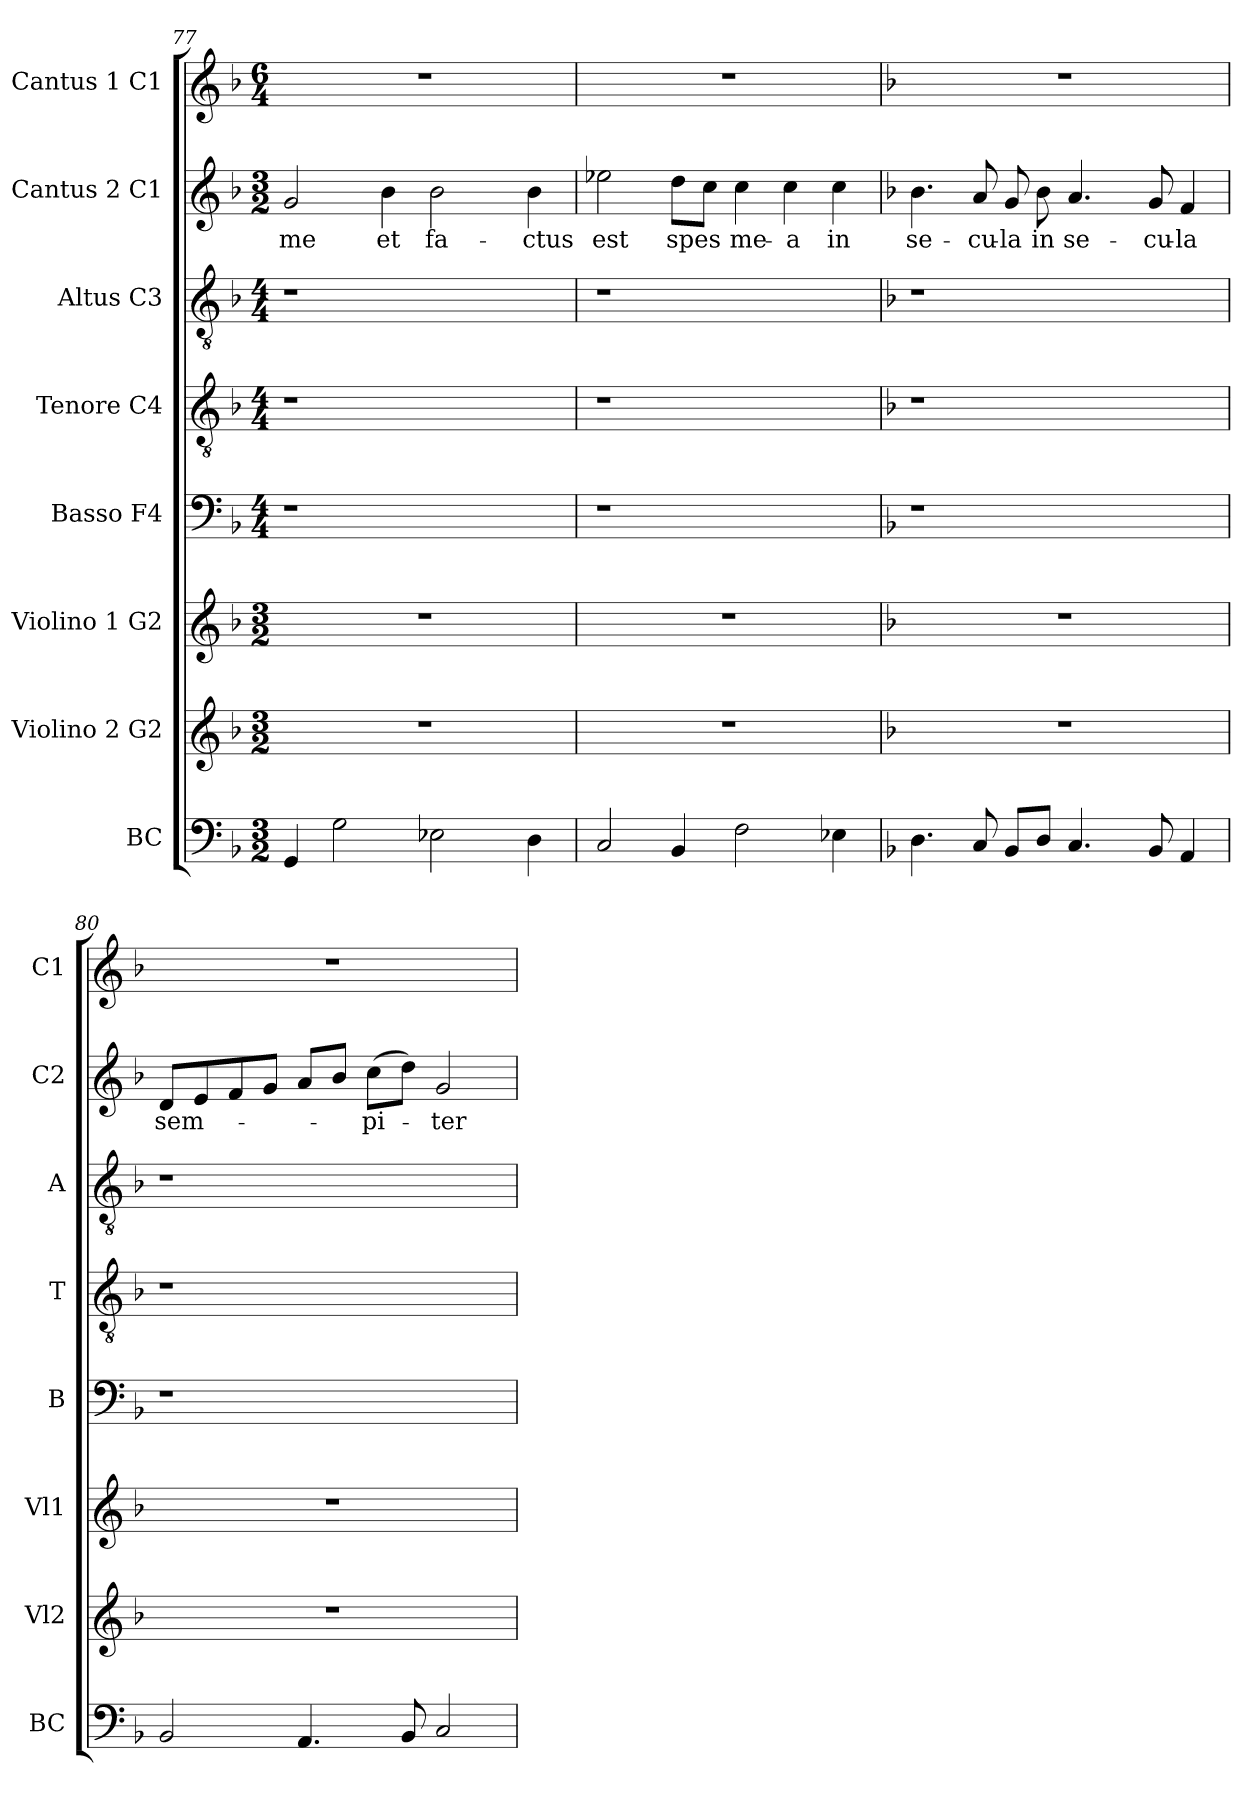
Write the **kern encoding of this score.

**kern	**kern	**kern	**kern	**kern	**kern	**kern	**text	**kern
*part8	*part7	*part6	*part5	*part4	*part3	*part2	*part2	*part1
*staff8	*staff7	*staff6	*staff5	*staff4	*staff3	*staff2	*staff2	*staff1
*I"BC	*I"Violino 2  G2	*I"Violino 1  G2	*I"Basso  F4	*I"Tenore  C4	*I"Altus  C3	*I"Cantus 2  C1	*	*I"Cantus 1  C1
*I'BC	*I'Vl2	*I'Vl1	*I'B	*I'T	*I'A	*I'C2	*	*I'C1
!!LO:LB:g=z
*clefF4	*clefG2	*clefG2	*clefF4	*clefGv2	*clefGv2	*clefG2	*	*clefG2
*k[b-]	*k[b-]	*k[b-]	*k[b-]	*k[b-]	*k[b-]	*k[b-]	*	*k[b-]
*F:	*F:	*F:	*F:	*F:	*F:	*F:	*	*F:
*M3/2	*M3/2	*M3/2	*M4/4	*M4/4	*M4/4	*M3/2	*	*M6/4
=77	=77	=77	=77	=77	=77	=77	=77	=77
!	!LO:N:vis=1	!LO:N:vis=1	!	!	!	!	!LO:LY:b:cj	!
4GG/	1.r	1.r	1r	1r	1r	2g/	me	1.r
2G\	.	.	.	.	.	.	.	.
!	!	!	!	!	!	!	!LO:LY:b:cj	!
.	.	.	.	.	.	4b-\	et	.
!	!	!	!	!	!	!	!LO:LY:b:cj	!
2E-X\	.	.	.	.	.	2b-\	fa-	.
.	.	.	2ryy	2ryy	2ryy	.	.	.
!	!	!	!	!	!	!	!LO:LY:b:cj	!
4D\	.	.	.	.	.	4b-\	-ctus	.
=78	=78	=78	=78	=78	=78	=78	=78	=78
!	!LO:N:vis=1	!LO:N:vis=1	!	!	!	!	!LO:LY:b:cj	!
2C/	1.r	1.r	1r	1r	1r	2ee-X\	est	1.r
!	!	!	!	!	!	!	!LO:LY:b:cj	!
4BB-/	.	.	.	.	.	8dd\L	spes	.
.	.	.	.	.	.	8cc\J	.	.
!	!	!	!	!	!	!	!LO:LY:b:cj	!
2F\	.	.	.	.	.	4cc\	me-	.
!	!	!	!	!	!	!	!LO:LY:b:cj	!
.	.	.	2ryy	2ryy	2ryy	4cc\	-a	.
!	!	!	!	!	!	!	!LO:LY:b:cj	!
4E-X\	.	.	.	.	.	4cc\	in	.
=79	=79	=79	=79	=79	=79	=79	=79	=79
*k[b-]	*	*	*	*	*	*	*	*
*F:	*	*	*	*	*	*	*	*
!	!LO:N:vis=1	!LO:N:vis=1	!	!	!	!	!LO:LY:b:cj	!
4.D\	1.r	1.r	1r	1r	1r	4.b-\	se-	1.r
!	!	!	!	!	!	!	!LO:LY:b	!
8C/	.	.	.	.	.	8a/	-cu-	.
!	!	!	!	!	!	!	!LO:LY:b:rj	!
8BB-/L	.	.	.	.	.	8g/	-la	.
!	!	!	!	!	!	!	!LO:LY:b:cj	!
8D/J	.	.	.	.	.	8b-\	in	.
!	!	!	!	!	!	!	!LO:LY:b:cj	!
4.C/	.	.	.	.	.	4.a/	se-	.
.	.	.	2ryy	2ryy	2ryy	.	.	.
!	!	!	!	!	!	!	!LO:LY:b	!
8BB-/	.	.	.	.	.	8g/	-cu-	.
!	!	!	!	!	!	!	!LO:LY:b:rj	!
4AA/	.	.	.	.	.	4f/	-la	.
=80	=80	=80	=80	=80	=80	=80	=80	=80
!	!LO:N:vis=1	!LO:N:vis=1	!	!	!	!	!LO:LY:b:cj	!
2BB-/	1.r	1.r	1r	1r	1r	8d/L	sem-	1.r
.	.	.	.	.	.	8e/	.	.
.	.	.	.	.	.	8f/	.	.
.	.	.	.	.	.	8g/J	.	.
4.AA/	.	.	.	.	.	8a/L	.	.
.	.	.	.	.	.	8b-/J	.	.
!	!	!	!	!	!	!	!LO:LY:b:cj	!
.	.	.	.	.	.	(>8cc\L	-pi-	.
8BB-/	.	.	.	.	.	8dd\J)	.	.
!	!	!	!	!	!	!	!LO:LY:b:cj	!
2C/	.	.	2ryy	2ryy	2ryy	2g/	-ter-	.
=	=	=	=	=	=	=	=	=
*-	*-	*-	*-	*-	*-	*-	*-	*-
